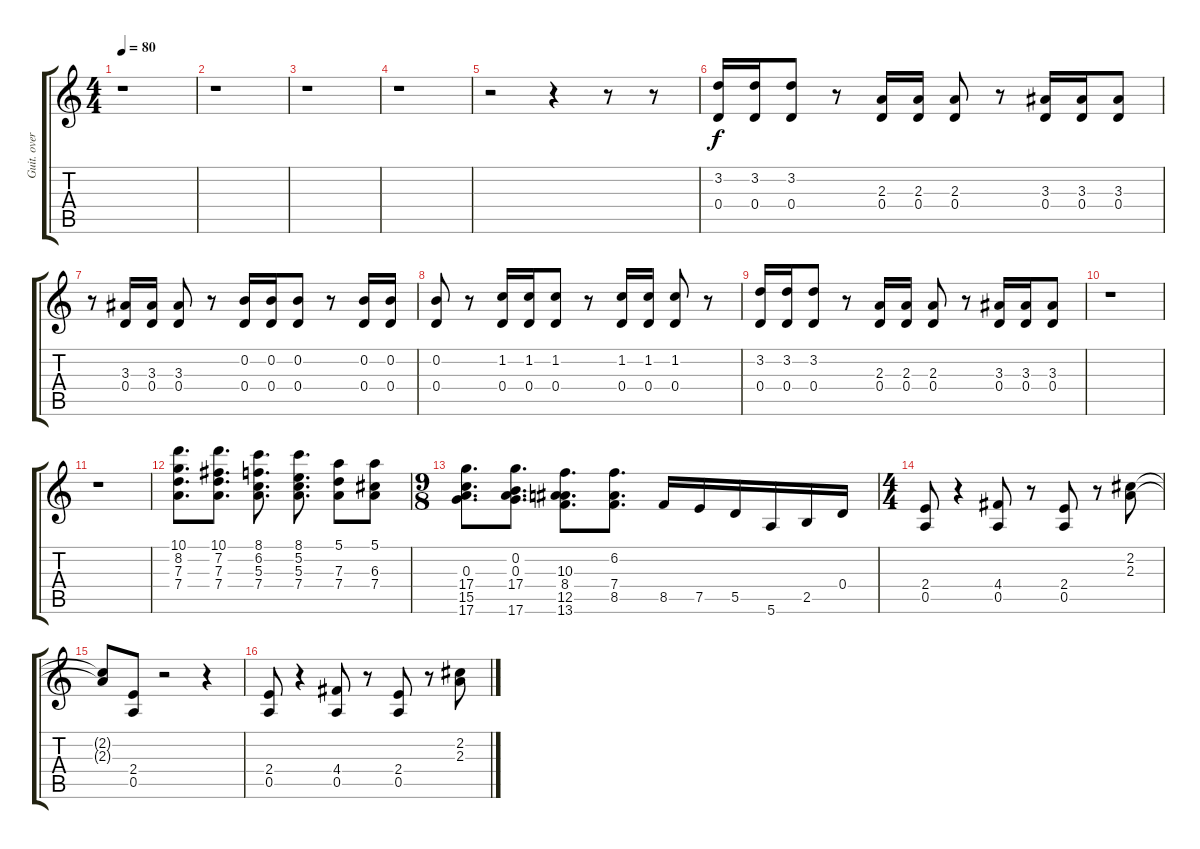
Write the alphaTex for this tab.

\track ("Guit. overdub" "Guit. over") {instrument overdrivenguitar}
\staff {score tabs}
\tuning (E4 B3 G3 D3 A2 E2) {hide}
\ts (4 4)
\tempo 80
\clef g2
\ks c
r.1{dy f} |
r.1 |
r.1 |
r.1 |
r.2 r.4 r.8 r.8 |
(3.2 0.4).16 (3.2 0.4).16 (3.2 0.4).8 r.8 (2.3 0.4).16 (2.3 0.4).16 (2.3 0.4).8 r.8 (3.3 0.4).16 (3.3 0.4).16 (3.3 0.4).8 |
r.8 (3.3 0.4).16 (3.3 0.4).16 (3.3 0.4).8 r.8 (0.2 0.4).16 (0.2 0.4).16 (0.2 0.4).8 r.8 (0.2 0.4).16 (0.2 0.4).16 |
(0.2 0.4).8 r.8 (1.2 0.4).16 (1.2 0.4).16 (1.2 0.4).8 r.8 (1.2 0.4).16 (1.2 0.4).16 (1.2 0.4).8 r.8 |
(3.2 0.4).16 (3.2 0.4).16 (3.2 0.4).8 r.8 (2.3 0.4).16 (2.3 0.4).16 (2.3 0.4).8 r.8 (3.3 0.4).16 (3.3 0.4).16 (3.3 0.4).8 |
r.1 |
r.1 |
(10.1 8.2 7.3 7.4).8{d} (10.1 7.2 7.3 7.4).8{d} (8.1 6.2 5.3 7.4).8{d} (8.1 5.2 5.3 7.4).8{d} (5.1 7.3 7.4).8 (5.1 6.3 7.4).8 |
\ts (9 8)
(0.3 17.4 15.5 17.6).8{d} (0.2 0.3 17.4 17.6).8{d} (10.3 8.4 12.5 13.6).8{d} (6.2 7.4 8.5).8{d} 8.5.16 7.5.16 5.5.16 5.6.16 2.5.16 0.4.16 |
\ts (4 4)
(2.4 0.5).8 r.4 (4.4 0.5).8 r.8 (2.4 0.5).8 r.8 (2.2 2.3).8 |
(2.2{t} 2.3{t}).8 (2.4 0.5).8 r.2 r.4 |
(2.4 0.5).8 r.4 (4.4 0.5).8 r.8 (2.4 0.5).8 r.8 (2.2 2.3).8
